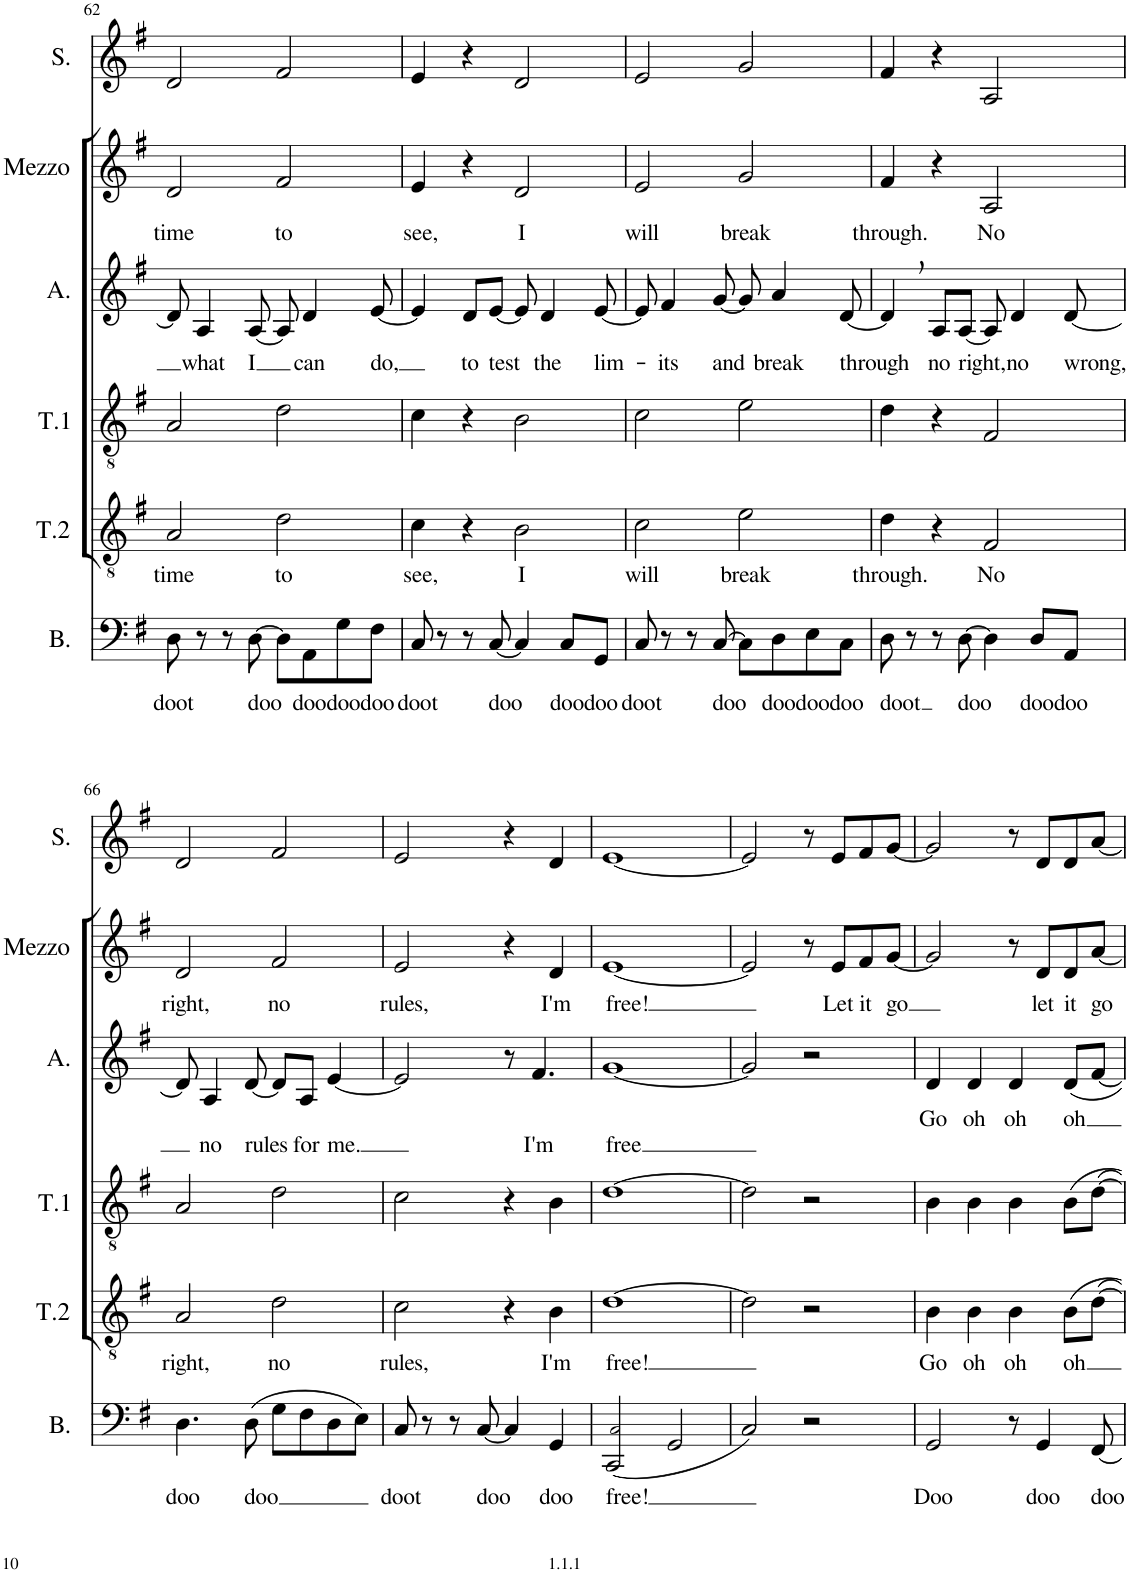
**kern	**text	**kern	**text	**kern	**kern	**text	**text	**kern	**text	**kern
*part6	*part6	*part5	*part5	*part4	*part3	*part3	*part3	*part2	*part2	*part1
*staff6	*staff6	*staff5	*staff5	*staff4	*staff3	*staff3	*staff3	*staff2	*staff2	*staff1
*I"Bass	*	*I"Tenor 2	*	*I"Tenor 1	*I"Alto	*	*	*I"Mezzosopran	*	*I"Sopran
*I'B.	*	*I'T.2	*	*I'T.1	*I'A.	*	*	*I'Mezzo	*	*I'S.
!!LO:PB:g=z
*clefF4	*	*clefGv2	*	*clefGv2	*clefG2	*	*	*clefG2	*	*clefG2
*k[f#]	*	*k[f#]	*	*k[f#]	*k[f#]	*	*	*k[f#]	*	*k[f#]
*M4/4	*	*M4/4	*	*M4/4	*M4/4	*	*	*M4/4	*	*M4/4
=62	=62	=62	=62	=62	=62	=62	=62	=62	=62	=62
!	!LO:LY:b	!	!LO:LY:b	!	!	!	!	!	!LO:LY:b	!
8D\	doot	2A/	time	2A/	8d/]	.	.	2d/	time	2d/
!	!	!	!	!	!	!	!LO:LY:b	!	!	!
8r	.	.	.	.	4A/	.	what	.	.	.
8r	.	.	.	.	.	.	.	.	.	.
!	!LO:LY:b	!	!	!	!	!	!LO:LY:b	!	!	!
[8D\	doo	.	.	.	[8A/	.	I	.	.	.
!	!	!	!LO:LY:b	!	!	!	!	!	!LO:LY:b	!
8D\L]	.	2d\	to	2d\	8A/]	.	.	2f#/	to	2f#/
!	!LO:LY:b	!	!	!	!	!	!LO:LY:b	!	!	!
8AA\	doo	.	.	.	4d/	.	can	.	.	.
!	!LO:LY:b	!	!	!	!	!	!	!	!	!
8G\	doo	.	.	.	.	.	.	.	.	.
!	!LO:LY:b	!	!	!	!	!	!LO:LY:b	!	!	!
8F#\J	doo	.	.	.	[8e/	.	do,	.	.	.
=63	=63	=63	=63	=63	=63	=63	=63	=63	=63	=63
!	!LO:LY:b	!	!LO:LY:b	!	!	!	!	!	!LO:LY:b	!
8C/	doot	4c\	see,	4c\	4e/]	.	.	4e/	see,	4e/
8r	.	.	.	.	.	.	.	.	.	.
!	!	!	!	!	!	!	!LO:LY:b	!	!	!
8r	.	4r	.	4r	8d/L	.	to	4r	.	4r
!	!LO:LY:b	!	!	!	!	!	!LO:LY:b	!	!	!
[8C/	doo	.	.	.	[8e/J	.	test	.	.	.
!	!	!	!LO:LY:b	!	!	!	!	!	!LO:LY:b	!
4C/]	.	2B\	I	2B\	8e/]	.	.	2d/	I	2d/
!	!	!	!	!	!	!	!LO:LY:b	!	!	!
.	.	.	.	.	4d/	.	the	.	.	.
!	!LO:LY:b	!	!	!	!	!	!	!	!	!
8C/L	doo	.	.	.	.	.	.	.	.	.
!	!LO:LY:b	!	!	!	!	!	!LO:LY:b	!	!	!
8GG/J	doo	.	.	.	[8e/	.	lim-	.	.	.
=64	=64	=64	=64	=64	=64	=64	=64	=64	=64	=64
!	!LO:LY:b	!	!LO:LY:b	!	!	!	!	!	!LO:LY:b	!
8C/	doot	2c\	will	2c\	8e/]	.	.	2e/	will	2e/
!	!	!	!	!	!	!	!LO:LY:b	!	!	!
8r	.	.	.	.	4f#/	.	-its	.	.	.
8r	.	.	.	.	.	.	.	.	.	.
!	!LO:LY:b	!	!	!	!	!	!LO:LY:b	!	!	!
[8C/	doo	.	.	.	[8g/	.	and	.	.	.
!	!	!	!LO:LY:b	!	!	!	!	!	!LO:LY:b	!
8C\L]	.	2e\	break	2e\	8g/]	.	.	2g/	break	2g/
!	!LO:LY:b	!	!	!	!	!	!LO:LY:b	!	!	!
8D\	doo	.	.	.	4a/	.	break	.	.	.
!	!LO:LY:b	!	!	!	!	!	!	!	!	!
8E\	doo	.	.	.	.	.	.	.	.	.
!	!LO:LY:b	!	!	!	!	!	!LO:LY:b	!	!	!
8C\J	doo	.	.	.	[8d/	.	through	.	.	.
=65	=65	=65	=65	=65	=65	=65	=65	=65	=65	=65
!	!LO:LY:b	!	!LO:LY:b	!	!	!	!	!	!LO:LY:b	!
8D\	doot	4d\	through.	4d\	4d,/]	.	.	4f#/	through.	4f#/
8r	.	.	.	.	.	.	.	.	.	.
!	!	!	!	!	!	!	!LO:LY:b	!	!	!
8r	.	4r	.	4r	8A/L	.	no	4r	.	4r
!	!LO:LY:b	!	!	!	!	!	!LO:LY:b	!	!	!
[8D\	doo	.	.	.	[8A/J	.	right,	.	.	.
!	!	!	!LO:LY:b	!	!	!	!	!	!LO:LY:b	!
4D\]	.	2F#/	No	2F#/	8A/]	.	.	2A/	No	2A/
!	!	!	!	!	!	!	!LO:LY:b	!	!	!
.	.	.	.	.	4d/	.	no	.	.	.
!	!LO:LY:b	!	!	!	!	!	!	!	!	!
8D/L	doo	.	.	.	.	.	.	.	.	.
!	!LO:LY:b	!	!	!	!	!	!LO:LY:b	!	!	!
8AA/J	doo	.	.	.	[8d/	.	wrong,	.	.	.
!!LO:LB:g=z
=66	=66	=66	=66	=66	=66	=66	=66	=66	=66	=66
!	!LO:LY:b	!	!LO:LY:b	!	!	!	!	!	!LO:LY:b	!
4.D\	doo	2A/	right,	2A/	8d/]	.	.	2d/	right,	2d/
!	!	!	!	!	!	!	!LO:LY:b	!	!	!
.	.	.	.	.	4A/	.	no	.	.	.
!	!LO:LY:b	!	!	!	!	!	!LO:LY:b	!	!	!
(8D\	doo	.	.	.	[8d/	.	rules	.	.	.
!	!	!	!LO:LY:b	!	!	!	!	!	!LO:LY:b	!
8G\L	.	2d\	no	2d\	8d/L]	.	.	2f#/	no	2f#/
!	!	!	!	!	!	!	!LO:LY:b	!	!	!
8F#\	.	.	.	.	8A/J	.	for	.	.	.
!	!	!	!	!	!	!	!LO:LY:b	!	!	!
8D\	.	.	.	.	[4e/	.	me.	.	.	.
8E\J)	.	.	.	.	.	.	.	.	.	.
=67	=67	=67	=67	=67	=67	=67	=67	=67	=67	=67
!	!LO:LY:b	!	!LO:LY:b	!	!	!	!	!	!LO:LY:b	!
8C/	doot	2c\	rules,	2c\	2e/]	.	.	2e/	rules,	2e/
8r	.	.	.	.	.	.	.	.	.	.
8r	.	.	.	.	.	.	.	.	.	.
!	!LO:LY:b	!	!	!	!	!	!	!	!	!
[8C/	doo	.	.	.	.	.	.	.	.	.
4C/]	.	4r	.	4r	8r	.	.	4r	.	4r
!	!	!	!	!	!	!	!LO:LY:b	!	!	!
.	.	.	.	.	4.f#/	.	I'm	.	.	.
!	!LO:LY:b	!	!LO:LY:b	!	!	!	!	!	!LO:LY:b	!
4GG/	doo	4B\	I'm	4B\	.	.	.	4d/	I'm	4d/
=68	=68	=68	=68	=68	=68	=68	=68	=68	=68	=68
!	!LO:LY:b	!	!LO:LY:b	!	!	!	!LO:LY:b	!	!LO:LY:b	!
(2CC/ 2C!/	free!	[1d	free!	[1d	[1g	.	free	[1e	free!	[1e
2GG/	.	.	.	.	.	.	.	.	.	.
=69	=69	=69	=69	=69	=69	=69	=69	=69	=69	=69
2C/)	.	2d\]	.	2d\]	2g/]	.	.	2e/]	.	2e/]
2r	.	2r	.	2r	2r	.	.	8r	.	8r
!	!	!	!	!	!	!	!	!	!LO:LY:b	!
.	.	.	.	.	.	.	.	8e/L	Let	8e/L
!	!	!	!	!	!	!	!	!	!LO:LY:b	!
.	.	.	.	.	.	.	.	8f#/	it	8f#/
!	!	!	!	!	!	!	!	!	!LO:LY:b	!
.	.	.	.	.	.	.	.	[8g/J	go	[8g/J
=70	=70	=70	=70	=70	=70	=70	=70	=70	=70	=70
!	!LO:LY:b	!	!LO:LY:b	!	!	!LO:LY:b	!	!	!	!
2GG/	Doo	4B\	Go	4B\	4d/	Go	.	2g/]	.	2g/]
!	!	!	!LO:LY:b	!	!	!LO:LY:b	!	!	!	!
.	.	4B\	oh	4B\	4d/	oh	.	.	.	.
!	!	!	!LO:LY:b	!	!	!LO:LY:b	!	!	!	!
8r	.	4B\	oh	4B\	4d/	oh	.	8r	.	8r
!	!LO:LY:b	!	!	!	!	!	!	!	!LO:LY:b	!
4GG/	doo	.	.	.	.	.	.	8d/L	let	8d/L
!	!	!	!LO:LY:b	!	!	!LO:LY:b	!	!	!LO:LY:b	!
.	.	8B\L	oh	8B\L	8d/L	oh	.	8d/	it	8d/
!	!LO:LY:b	!	!	!	!	!	!	!	!LO:LY:b	!
[8FF#/	doo	[8d\J	.	[8d\J	[8f#/J	.	.	[8a/J	go	[8a/J
=	=	=	=	=	=	=	=	=	=	=
*-	*-	*-	*-	*-	*-	*-	*-	*-	*-	*-
